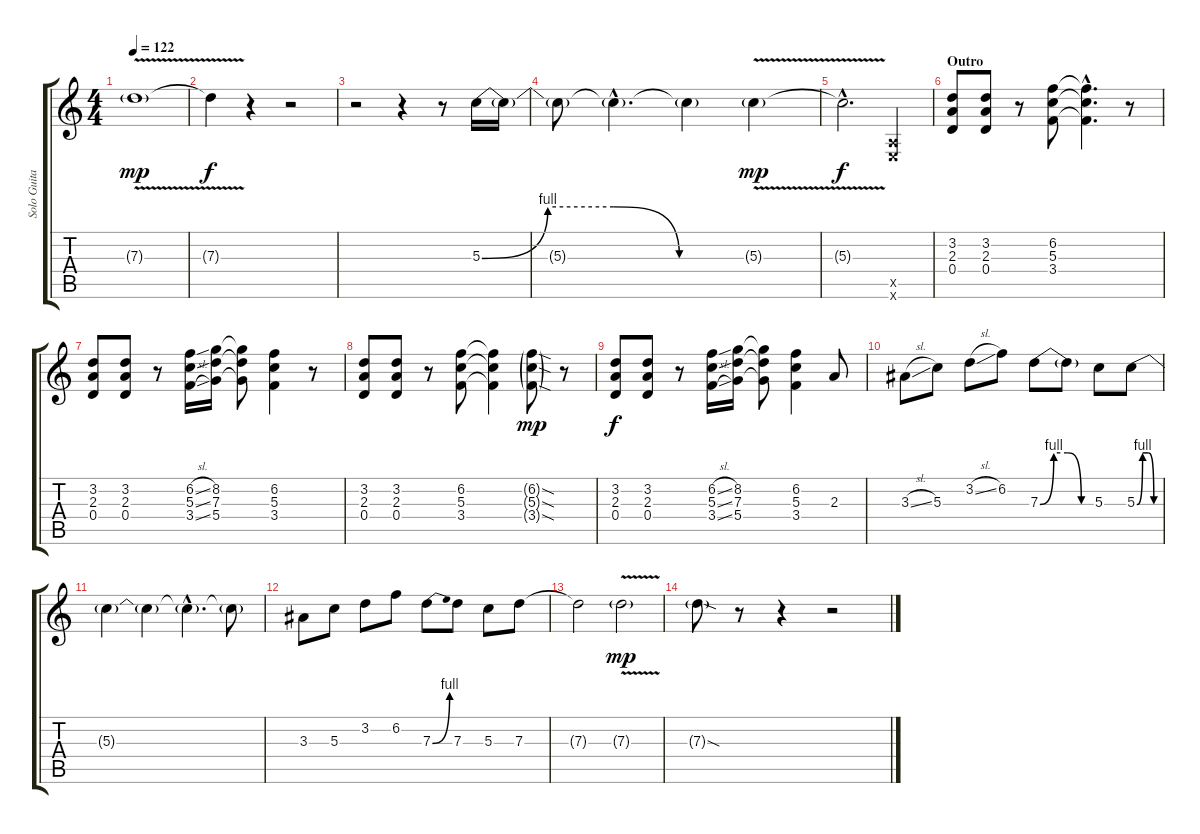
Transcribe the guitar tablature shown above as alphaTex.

\track ("Solo Guitar" "Solo Guita") {instrument distortionguitar}
\staff {score tabs}
\tuning (E4 B3 G3 D3 A2 E2) {hide}
\ts (4 4)
\tempo 122
\clef g2
\ks c
7.3{v g}.1{dy mp} |
7.3{t}.4{dy f} r.4 r.2 |
r.2 r.4 r.8 5.3{be (custom 0 0 15 4 30 4 45 0 60 0)}.16 5.3{t}.16 |
5.3{t}.8 5.3{hac t}.4{d} 5.3{t}.4 5.3{v g}.4{dy mp} |
5.3{hac t}.2{d dy f} (0.5{x} 0.6{x}).4 |
\section ("" "Outro")
(3.2 2.3 0.4).8 (3.2 2.3 0.4).8 r.8 (6.2 5.3 3.4).8 (6.2{hac t} 5.3{hac t} 3.4{hac t}).4{d} r.8 |
(3.2 2.3 0.4).8 (3.2 2.3 0.4).8 r.8 (6.2{sl} 5.3{sl} 3.4{sl}).16 (8.2 7.3 5.4).16 (8.2{t} 7.3{t} 5.4{t}).8 (6.2 5.3 3.4).4 r.8 |
(3.2 2.3 0.4).8 (3.2 2.3 0.4).8 r.8 (6.2 5.3 3.4).8 (6.2{t} 5.3{t} 3.4{t}).4 (6.2{sod g} 5.3{sod g} 3.4{sod g}).8{dy mp} r.8 |
(3.2 2.3 0.4).8{dy f} (3.2 2.3 0.4).8 r.8 (6.2{sl} 5.3{sl} 3.4{sl}).16 (8.2 7.3 5.4).16 (8.2{t} 7.3{t} 5.4{t}).8 (6.2 5.3 3.4).4 2.3.8 |
3.3{sl}.8 5.3.8 3.2{sl}.8 6.2.8 7.3{be (custom 0 0 15 4 30 4 45 0 60 0)}.8 7.3{t}.8 5.3.8 5.3{be (custom 0 0 15 4 30 4 45 0 60 0)}.8 |
5.3{t}.4 5.3{t}.4 5.3{hac t}.4{d} 5.3{t}.8 |
3.3.8 5.3.8 3.2.8 6.2.8 7.3{be (bend 0 0 60 4)}.8 7.3.8 5.3.8 7.3.8 |
7.3{t}.2 7.3{v g}.2{dy mp} |
7.3{sod g}.8 r.8 r.4 r.2
